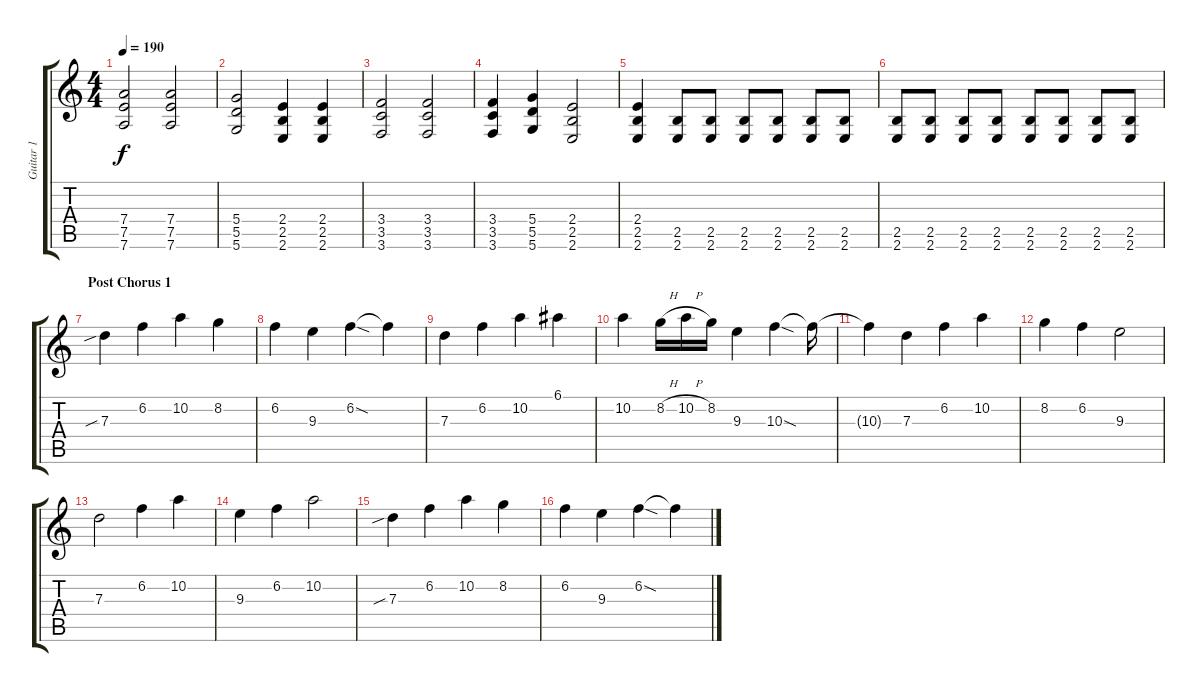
\track ("Guitar 1" "Guitar 1") {instrument distortionguitar}
\staff {score tabs}
\tuning (E4 B3 G3 D3 A2 D2) {hide}
\ts (4 4)
\tempo 190
\clef g2
\ks c
(7.4 7.5 7.6).2{dy f} (7.4 7.5 7.6).2 |
(5.4 5.5 5.6).2 (2.4 2.5 2.6).4 (2.4 2.5 2.6).4 |
(3.4 3.5 3.6).2 (3.4 3.5 3.6).2 |
(3.4 3.5 3.6).4 (5.4 5.5 5.6).4 (2.4 2.5 2.6).2 |
(2.4 2.5 2.6).4 (2.5 2.6).8 (2.5 2.6).8 (2.5 2.6).8 (2.5 2.6).8 (2.5 2.6).8 (2.5 2.6).8 |
(2.5 2.6).8 (2.5 2.6).8 (2.5 2.6).8 (2.5 2.6).8 (2.5 2.6).8 (2.5 2.6).8 (2.5 2.6).8 (2.5 2.6).8 |
\section ("" "Post Chorus 1")
7.3{sib}.4 6.2.4 10.2.4 8.2.4 |
6.2.4 9.3.4 6.2{sod}.4 6.2{t}.4 |
7.3.4 6.2.4 10.2.4 6.1.4 |
10.2.4 8.2{h}.16 10.2{h}.16 8.2.16 9.3.4 10.3{sod}.4 10.3{t}.16 |
10.3{t}.4 7.3.4 6.2.4 10.2.4 |
8.2.4 6.2.4 9.3.2 |
7.3.2 6.2.4 10.2.4 |
9.3.4 6.2.4 10.2.2 |
7.3{sib}.4 6.2.4 10.2.4 8.2.4 |
6.2.4 9.3.4 6.2{sod}.4 6.2{t}.4
